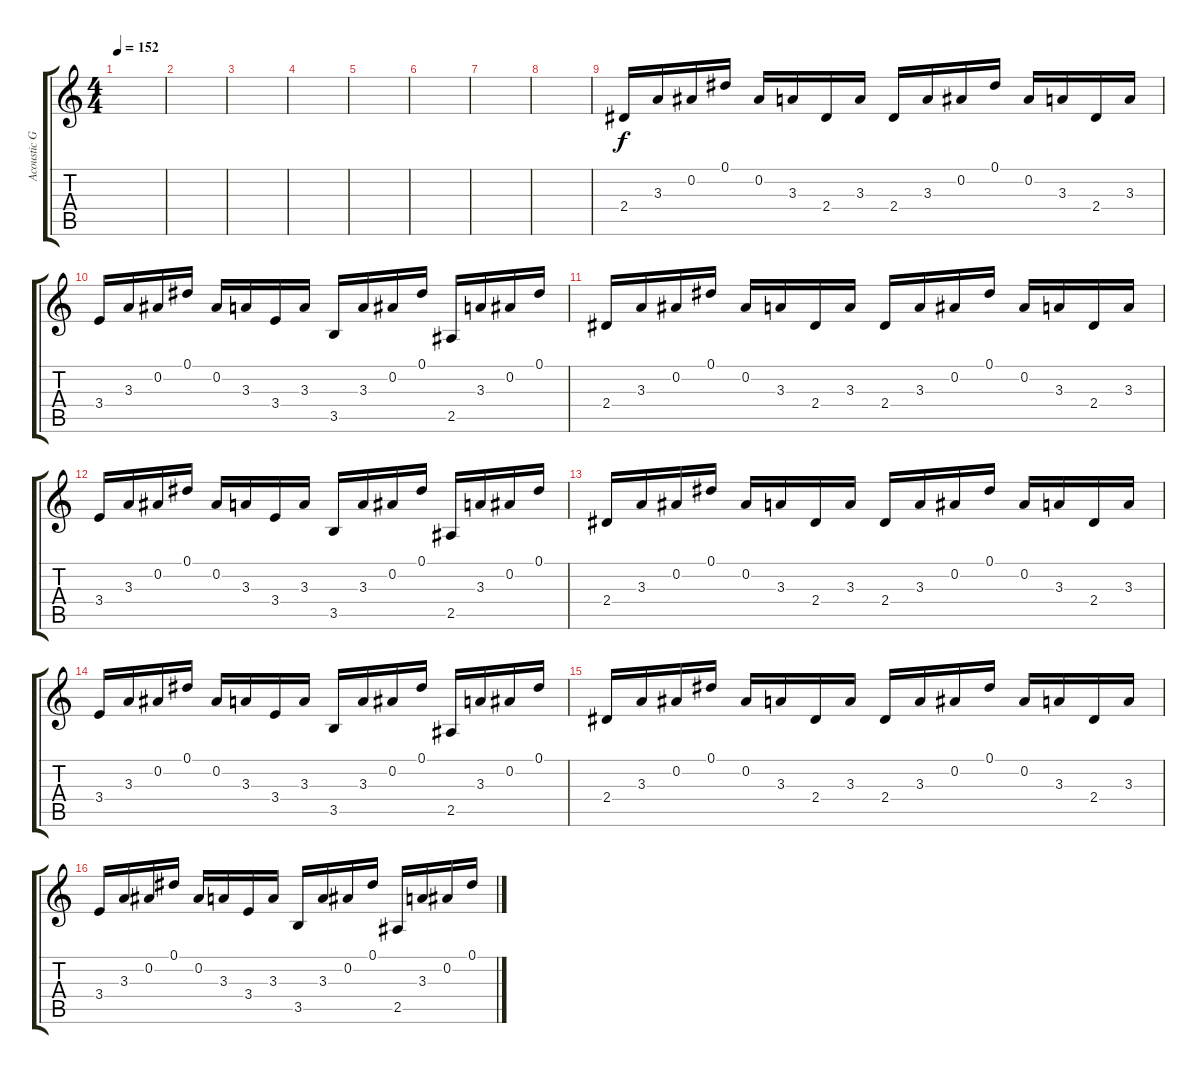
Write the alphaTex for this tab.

\track ("Acoustic Gtr" "Acoustic G") {instrument acousticguitarsteel}
\staff {score tabs}
\tuning (Eb4 Bb3 Gb3 Db3 Ab2 Eb2) {hide}
\ts (4 4)
\tempo 152
\clef g2
\ks c
|
|
|
|
|
|
|
|
2.4.16 3.3.16 0.2.16 0.1.16 0.2.16 3.3.16 2.4.16 3.3.16 2.4.16 3.3.16 0.2.16 0.1.16 0.2.16 3.3.16 2.4.16 3.3.16 |
3.4.16 3.3.16 0.2.16 0.1.16 0.2.16 3.3.16 3.4.16 3.3.16 3.5.16 3.3.16 0.2.16 0.1.16 2.5.16 3.3.16 0.2.16 0.1.16 |
2.4.16 3.3.16 0.2.16 0.1.16 0.2.16 3.3.16 2.4.16 3.3.16 2.4.16 3.3.16 0.2.16 0.1.16 0.2.16 3.3.16 2.4.16 3.3.16 |
3.4.16 3.3.16 0.2.16 0.1.16 0.2.16 3.3.16 3.4.16 3.3.16 3.5.16 3.3.16 0.2.16 0.1.16 2.5.16 3.3.16 0.2.16 0.1.16 |
2.4.16 3.3.16 0.2.16 0.1.16 0.2.16 3.3.16 2.4.16 3.3.16 2.4.16 3.3.16 0.2.16 0.1.16 0.2.16 3.3.16 2.4.16 3.3.16 |
3.4.16 3.3.16 0.2.16 0.1.16 0.2.16 3.3.16 3.4.16 3.3.16 3.5.16 3.3.16 0.2.16 0.1.16 2.5.16 3.3.16 0.2.16 0.1.16 |
2.4.16 3.3.16 0.2.16 0.1.16 0.2.16 3.3.16 2.4.16 3.3.16 2.4.16 3.3.16 0.2.16 0.1.16 0.2.16 3.3.16 2.4.16 3.3.16 |
3.4.16 3.3.16 0.2.16 0.1.16 0.2.16 3.3.16 3.4.16 3.3.16 3.5.16 3.3.16 0.2.16 0.1.16 2.5.16 3.3.16 0.2.16 0.1.16
